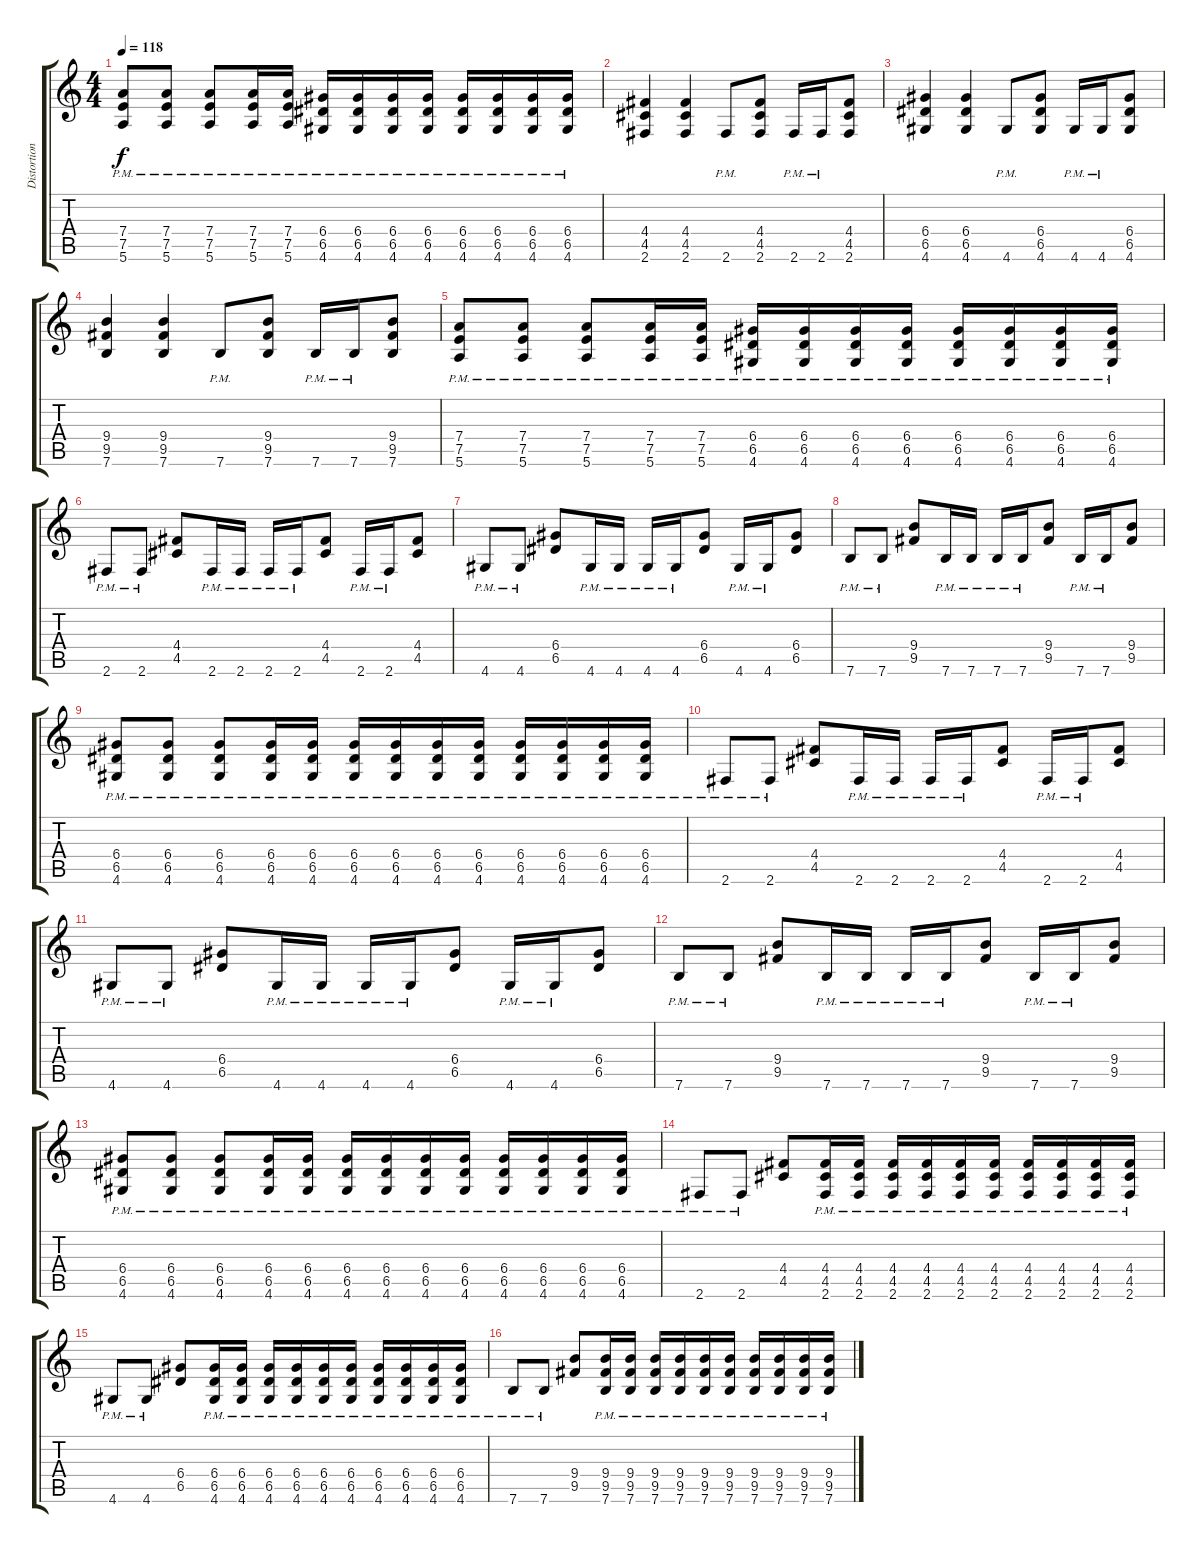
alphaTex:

\track ("Distortion Guitar 1" "Distortion") {instrument overdrivenguitar}
\staff {score tabs}
\tuning (E4 B3 G3 D3 A2 E2) {hide}
\ts (4 4)
\tempo 118
\clef g2
\ks c
(7.4{pm} 7.5{pm} 5.6{pm}).8{dy f} (7.4{pm} 7.5{pm} 5.6{pm}).8 (7.4{pm} 7.5{pm} 5.6{pm}).8 (7.4{pm} 7.5{pm} 5.6{pm}).16 (7.4{pm} 7.5{pm} 5.6{pm}).16 (6.4{pm} 6.5{pm} 4.6{pm}).16 (6.4{pm} 6.5{pm} 4.6{pm}).16 (6.4{pm} 6.5{pm} 4.6{pm}).16 (6.4{pm} 6.5{pm} 4.6{pm}).16 (6.4{pm} 6.5{pm} 4.6{pm}).16 (6.4{pm} 6.5{pm} 4.6{pm}).16 (6.4{pm} 6.5{pm} 4.6{pm}).16 (6.4{pm} 6.5{pm} 4.6{pm}).16 |
(4.4 4.5 2.6).4 (4.4 4.5 2.6).4 2.6{pm}.8 (4.4 4.5 2.6).8 2.6{pm}.16 2.6{pm}.16 (4.4 4.5 2.6).8 |
(6.4 6.5 4.6).4 (6.4 6.5 4.6).4 4.6{pm}.8 (6.4 6.5 4.6).8 4.6{pm}.16 4.6{pm}.16 (6.4 6.5 4.6).8 |
(9.4 9.5 7.6).4 (9.4 9.5 7.6).4 7.6{pm}.8 (9.4 9.5 7.6).8 7.6{pm}.16 7.6{pm}.16 (9.4 9.5 7.6).8 |
(7.4{pm} 7.5{pm} 5.6{pm}).8 (7.4{pm} 7.5{pm} 5.6{pm}).8 (7.4{pm} 7.5{pm} 5.6{pm}).8 (7.4{pm} 7.5{pm} 5.6{pm}).16 (7.4{pm} 7.5{pm} 5.6{pm}).16 (6.4{pm} 6.5{pm} 4.6{pm}).16 (6.4{pm} 6.5{pm} 4.6{pm}).16 (6.4{pm} 6.5{pm} 4.6{pm}).16 (6.4{pm} 6.5{pm} 4.6{pm}).16 (6.4{pm} 6.5{pm} 4.6{pm}).16 (6.4{pm} 6.5{pm} 4.6{pm}).16 (6.4{pm} 6.5{pm} 4.6{pm}).16 (6.4{pm} 6.5{pm} 4.6{pm}).16 |
2.6{pm}.8 2.6{pm}.8 (4.4 4.5).8 2.6{pm}.16 2.6{pm}.16 2.6{pm}.16 2.6{pm}.16 (4.4 4.5).8 2.6{pm}.16 2.6{pm}.16 (4.4 4.5).8 |
4.6{pm}.8 4.6{pm}.8 (6.4 6.5).8 4.6{pm}.16 4.6{pm}.16 4.6{pm}.16 4.6{pm}.16 (6.4 6.5).8 4.6{pm}.16 4.6{pm}.16 (6.4 6.5).8 |
7.6{pm}.8 7.6{pm}.8 (9.4 9.5).8 7.6{pm}.16 7.6{pm}.16 7.6{pm}.16 7.6{pm}.16 (9.4 9.5).8 7.6{pm}.16 7.6{pm}.16 (9.4 9.5).8 |
(6.4{pm} 6.5{pm} 4.6{pm}).8 (6.4{pm} 6.5{pm} 4.6{pm}).8 (6.4{pm} 6.5{pm} 4.6{pm}).8 (6.4{pm} 6.5{pm} 4.6{pm}).16 (6.4{pm} 6.5{pm} 4.6{pm}).16 (6.4{pm} 6.5{pm} 4.6{pm}).16 (6.4{pm} 6.5{pm} 4.6{pm}).16 (6.4{pm} 6.5{pm} 4.6{pm}).16 (6.4{pm} 6.5{pm} 4.6{pm}).16 (6.4{pm} 6.5{pm} 4.6{pm}).16 (6.4{pm} 6.5{pm} 4.6{pm}).16 (6.4{pm} 6.5{pm} 4.6{pm}).16 (6.4{pm} 6.5{pm} 4.6{pm}).16 |
2.6{pm}.8 2.6{pm}.8 (4.4 4.5).8 2.6{pm}.16 2.6{pm}.16 2.6{pm}.16 2.6{pm}.16 (4.4 4.5).8 2.6{pm}.16 2.6{pm}.16 (4.4 4.5).8 |
4.6{pm}.8 4.6{pm}.8 (6.4 6.5).8 4.6{pm}.16 4.6{pm}.16 4.6{pm}.16 4.6{pm}.16 (6.4 6.5).8 4.6{pm}.16 4.6{pm}.16 (6.4 6.5).8 |
7.6{pm}.8 7.6{pm}.8 (9.4 9.5).8 7.6{pm}.16 7.6{pm}.16 7.6{pm}.16 7.6{pm}.16 (9.4 9.5).8 7.6{pm}.16 7.6{pm}.16 (9.4 9.5).8 |
(6.4{pm} 6.5{pm} 4.6{pm}).8 (6.4{pm} 6.5{pm} 4.6{pm}).8 (6.4{pm} 6.5{pm} 4.6{pm}).8 (6.4{pm} 6.5{pm} 4.6{pm}).16 (6.4{pm} 6.5{pm} 4.6{pm}).16 (6.4{pm} 6.5{pm} 4.6{pm}).16 (6.4{pm} 6.5{pm} 4.6{pm}).16 (6.4{pm} 6.5{pm} 4.6{pm}).16 (6.4{pm} 6.5{pm} 4.6{pm}).16 (6.4{pm} 6.5{pm} 4.6{pm}).16 (6.4{pm} 6.5{pm} 4.6{pm}).16 (6.4{pm} 6.5{pm} 4.6{pm}).16 (6.4{pm} 6.5{pm} 4.6{pm}).16 |
2.6{pm}.8 2.6{pm}.8 (4.4 4.5).8 (4.4{pm} 4.5{pm} 2.6{pm}).16 (4.4{pm} 4.5{pm} 2.6{pm}).16 (4.4{pm} 4.5{pm} 2.6{pm}).16 (4.4{pm} 4.5{pm} 2.6{pm}).16 (4.4{pm} 4.5{pm} 2.6{pm}).16 (4.4{pm} 4.5{pm} 2.6{pm}).16 (4.4{pm} 4.5{pm} 2.6{pm}).16 (4.4{pm} 4.5{pm} 2.6{pm}).16 (4.4{pm} 4.5{pm} 2.6{pm}).16 (4.4{pm} 4.5{pm} 2.6{pm}).16 |
4.6{pm}.8 4.6{pm}.8 (6.4 6.5).8 (6.4{pm} 6.5{pm} 4.6{pm}).16 (6.4{pm} 6.5{pm} 4.6{pm}).16 (6.4{pm} 6.5{pm} 4.6{pm}).16 (6.4{pm} 6.5{pm} 4.6{pm}).16 (6.4{pm} 6.5{pm} 4.6{pm}).16 (6.4{pm} 6.5{pm} 4.6{pm}).16 (6.4{pm} 6.5{pm} 4.6{pm}).16 (6.4{pm} 6.5{pm} 4.6{pm}).16 (6.4{pm} 6.5{pm} 4.6{pm}).16 (6.4{pm} 6.5{pm} 4.6{pm}).16 |
7.6{pm}.8 7.6{pm}.8 (9.4 9.5).8 (9.4{pm} 9.5{pm} 7.6{pm}).16 (9.4{pm} 9.5{pm} 7.6{pm}).16 (9.4{pm} 9.5{pm} 7.6{pm}).16 (9.4{pm} 9.5{pm} 7.6{pm}).16 (9.4{pm} 9.5{pm} 7.6{pm}).16 (9.4{pm} 9.5{pm} 7.6{pm}).16 (9.4{pm} 9.5{pm} 7.6{pm}).16 (9.4{pm} 9.5{pm} 7.6{pm}).16 (9.4{pm} 9.5{pm} 7.6{pm}).16 (9.4{pm} 9.5{pm} 7.6{pm}).16
